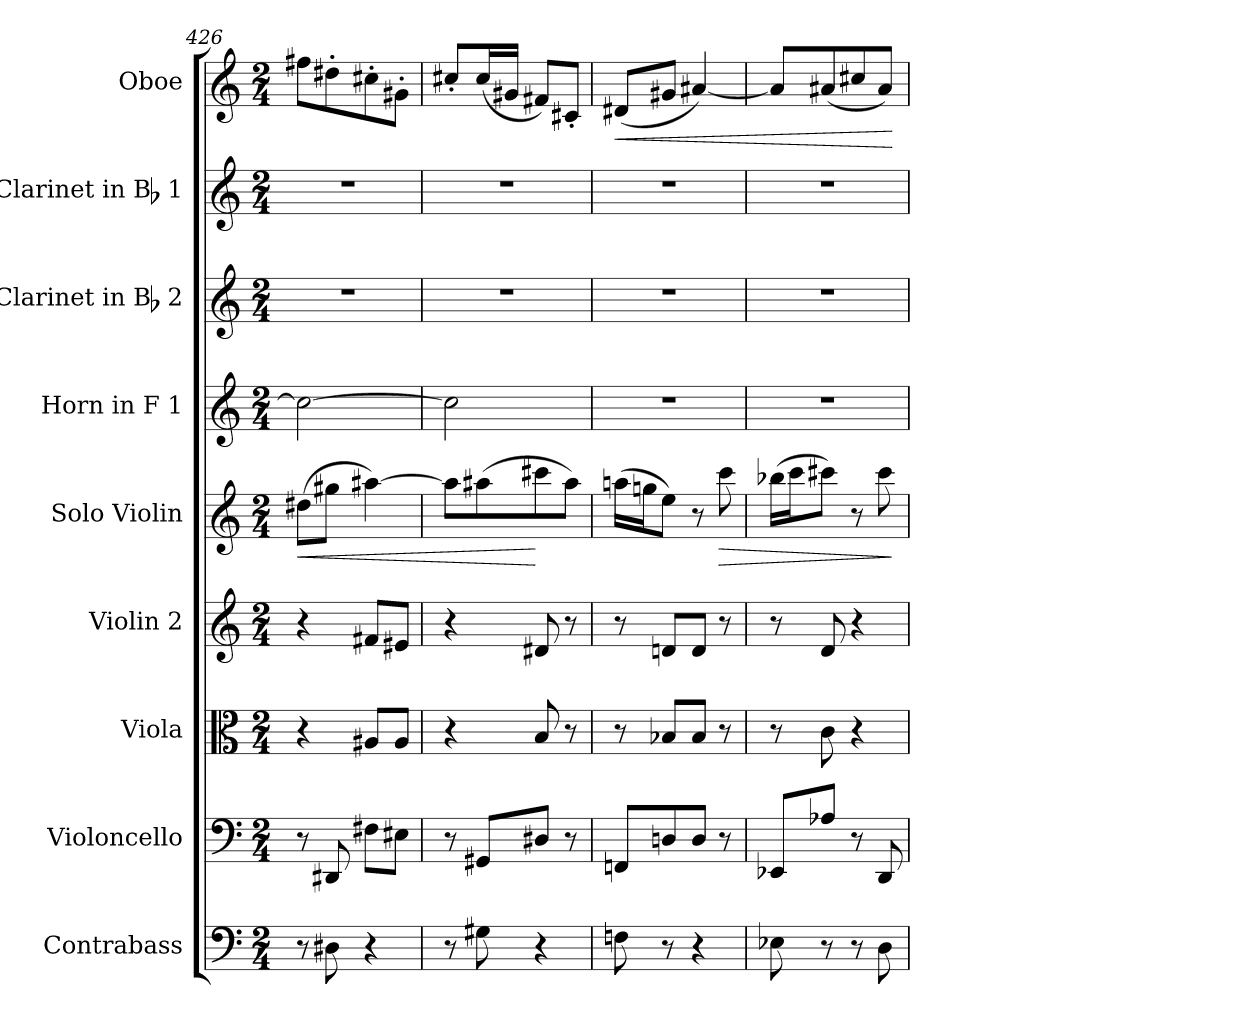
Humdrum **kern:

**kern	**kern	**kern	**kern	**kern	**dynam	**kern	**kern	**kern	**kern	**dynam
*part9	*part8	*part7	*part6	*part5	*part5	*part4	*part3	*part2	*part1	*part1
*staff9	*staff8	*staff7	*staff6	*staff5	*staff5	*staff4	*staff3	*staff2	*staff1	*staff1
*I"Contrabass	*I"Violoncello	*I"Viola	*I"Violin 2	*I"Solo Violin	*	*I"Horn in F 1	*I"Clarinet in Bb 2	*I"Clarinet in Bb 1	*I"Oboe	*
*I'Cb.	*I'Vc.	*I'Vla.	*	*	*	*I'Hn.	*I'Cl.	*I'Cl.	*I'Ob.	*
*clefF4	*clefF4	*clefC3	*clefG2	*clefG2	*	*clefG2	*clefG2	*clefG2	*clefG2	*
*ITrd7c12	*	*	*	*	*	*ITrd4c7	*ITrd1c2	*ITrd1c2	*	*
*k[]	*k[]	*k[]	*k[]	*k[]	*	*k[b-]	*k[b-e-]	*k[b-e-]	*k[]	*
*M2/4	*M2/4	*M2/4	*M2/4	*M2/4	*	*M2/4	*M2/4	*M2/4	*M2/4	*
=426	=426	=426	=426	=426	=426	=426	=426	=426	=426	=426
!	!	!	!	!	!LO:HP:b	!	!	!	!	!
8r	8r	4r	4r	(8dd#XL	<	2f#_	2r	2r	8ff#XL	.
8DD#X	8DD#X	.	.	8gg#XJ	.	.	.	.	8dd#X'	.
4r	8F#XL	8A#XL	8f#XL	[4aa#X)	.	.	.	.	8cc#X'	.
.	8E#XJ	8A#J	8e#XJ	.	.	.	.	.	8g#X'J	.
=427	=427	=427	=427	=427	=427	=427	=427	=427	=427	=427
8r	8r	4r	4r	8aa#L]	.	2f#]	2r	2r	8cc#X'L	.
8GG#X	8GG#XL	.	.	(8aa#X	.	.	.	.	(16cc#L	.
.	.	.	.	.	.	.	.	.	16g#XJJ	.
4r	8D#XJ	8B	8d#X	8ccc#X	[	.	.	.	8f#XL)	.
.	8r	8r	8r	8aa#J)	.	.	.	.	8c#X'J	.
=428	=428	=428	=428	=428	=428	=428	=428	=428	=428	=428
!	!	!	!	!	!	!	!	!	!	!LO:HP:b
8FFn	8FFnL	8r	8r	(16aanLL	.	2r	2r	2r	(8d#XL	<
.	.	.	.	16ggnJ	.	.	.	.	.	.
8r	8Dn	8B-XL	8dnL	8eeJ)	.	.	.	.	8g#XJ	.
4r	8DJ	8B-J	8dJ	8r	.	.	.	.	[4a#X)	.
!	!	!	!	!	!LO:HP:b	!	!	!	!	!
.	8r	8r	8r	8ccc	>	.	.	.	.	.
=429	=429	=429	=429	=429	=429	=429	=429	=429	=429	=429
8EE-X	8EE-XL	8r	8r	(16bb-XLL	.	2r	2r	2r	8a#/L]	.
.	.	.	.	16cccJ	.	.	.	.	.	.
8r	8A-XJ	8c	8d	8ccc#XJ)	.	.	.	.	(8a#X	.
8r	8r	4r	4r	8r	.	.	.	.	8cc#X	.
8DD	8DD	.	.	8ccc#	.	.	.	.	8a#J)	.
.	.	.	.	.	]	.	.	.	.	[
=	=	=	=	=	=	=	=	=	=	=
*-	*-	*-	*-	*-	*-	*-	*-	*-	*-	*-
